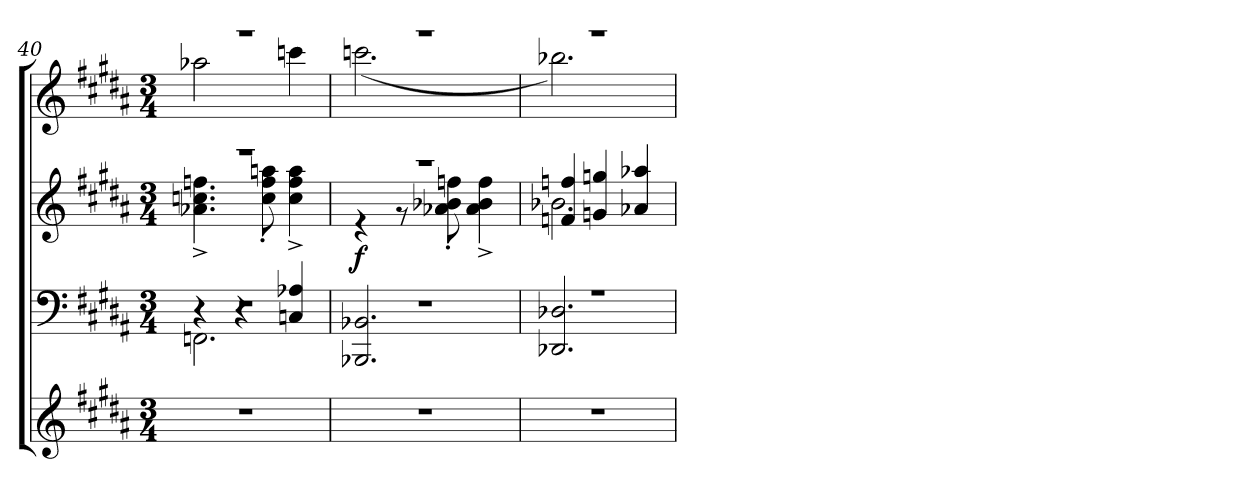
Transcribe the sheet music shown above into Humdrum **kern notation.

**kern	**kern	**kern	**dynam	**kern
*part3	*part2	*part2	*part2	*part1
*staff4	*staff3	*staff2	*staff2/3	*staff1
*clefG2	*clefF4	*clefG2	*	*clefG2
*k[f#c#g#d#a#]	*k[f#c#g#d#a#]	*k[f#c#g#d#a#]	*	*k[f#c#g#d#a#]
*M3/4	*M3/4	*M3/4	*	*M3/4
=40	=40	=40	=40	=40
*	*^	*^	*	*^
*	*	*^	*	*	*	*	*
2.r	2.r	4r	2.FFn\	2.r	4.a-X\^ 4.ccn\^ 4.ffn\^	.	2.r	2aa-X\
.	.	4r	.	.	.	.	.	.
.	.	.	.	.	8cc\' 8ff\' 8aan\'	.	.	.
.	.	4Cn/ 4A-X/	.	.	4cc\^ 4ff\^ 4aa\^	.	.	4cccn\
*	*	*v	*v	*	*	*	*	*
=41	=41	=41	=41	=41	=41	=41	=41
!	!	!	!	!	!LO:DY:b	!	!
2.r	2.r	2.BBB-X/ 2.BB-X/	2.r	4r	f	2.r	(>2.cccn\
.	.	.	.	8r	.	.	.
.	.	.	.	8a-X\' 8b-X\' 8ffn\'	.	.	.
.	.	.	.	4a-\^ 4b-\^ 4ff\^	.	.	.
=42	=42	=42	=42	=42	=42	=42	=42
2.r	2.r	2.DD-X/ 2.D-X/	2.b-X\	4fn/ 4ffn/	.	2.r	2.bb-X\)
.	.	.	.	4gn/ 4ggn/	.	.	.
.	.	.	.	4a-X/ 4aa-X/	.	.	.
*	*v	*v	*	*	*	*v	*v
*	*	*v	*v	*	*
=	=	=	=	=
*-	*-	*-	*-	*-
